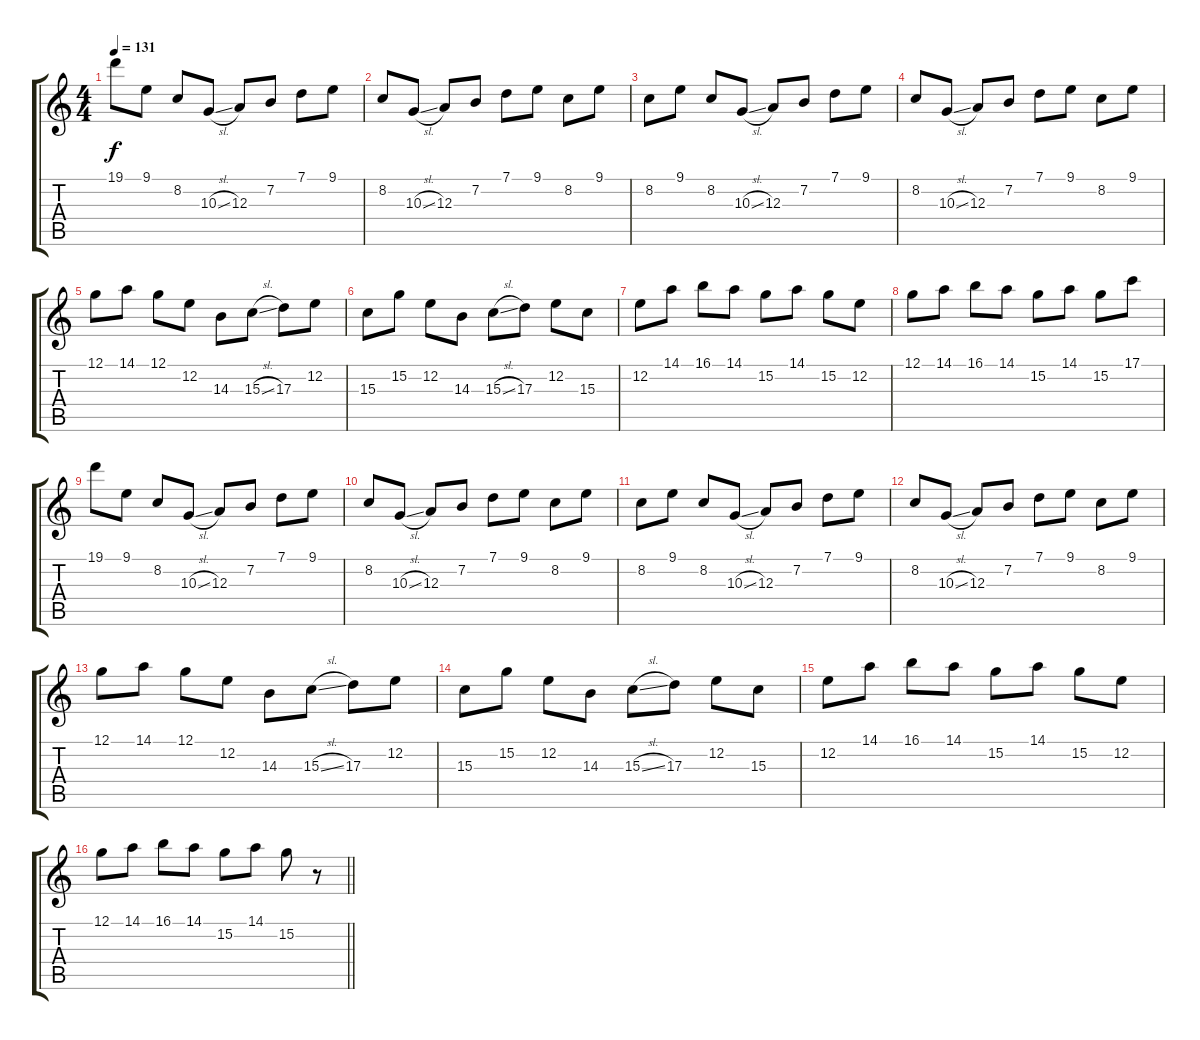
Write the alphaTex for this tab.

\track "" {instrument lead1square}
\staff {score tabs}
\tuning (G4 E4 A3 D3 G2 C2) {hide}
\ts (4 4)
\tempo 131
\clef g2
\ks c
19.1.8{dy f} 9.1.8 8.2.8 10.3{sl}.8 12.3.8 7.2.8 7.1.8 9.1.8 |
8.2.8 10.3{sl}.8 12.3.8 7.2.8 7.1.8 9.1.8 8.2.8 9.1.8 |
8.2.8 9.1.8 8.2.8 10.3{sl}.8 12.3.8 7.2.8 7.1.8 9.1.8 |
8.2.8 10.3{sl}.8 12.3.8 7.2.8 7.1.8 9.1.8 8.2.8 9.1.8 |
12.1.8 14.1.8 12.1.8 12.2.8 14.3.8 15.3{sl}.8 17.3.8 12.2.8 |
15.3.8 15.2.8 12.2.8 14.3.8 15.3{sl}.8 17.3.8 12.2.8 15.3.8 |
12.2.8 14.1.8 16.1.8 14.1.8 15.2.8 14.1.8 15.2.8 12.2.8 |
12.1.8 14.1.8 16.1.8 14.1.8 15.2.8 14.1.8 15.2.8 17.1.8 |
19.1.8 9.1.8 8.2.8 10.3{sl}.8 12.3.8 7.2.8 7.1.8 9.1.8 |
8.2.8 10.3{sl}.8 12.3.8 7.2.8 7.1.8 9.1.8 8.2.8 9.1.8 |
8.2.8 9.1.8 8.2.8 10.3{sl}.8 12.3.8 7.2.8 7.1.8 9.1.8 |
8.2.8 10.3{sl}.8 12.3.8 7.2.8 7.1.8 9.1.8 8.2.8 9.1.8 |
12.1.8 14.1.8 12.1.8 12.2.8 14.3.8 15.3{sl}.8 17.3.8 12.2.8 |
15.3.8 15.2.8 12.2.8 14.3.8 15.3{sl}.8 17.3.8 12.2.8 15.3.8 |
12.2.8 14.1.8 16.1.8 14.1.8 15.2.8 14.1.8 15.2.8 12.2.8 |
\barLineRight lightlight
12.1.8 14.1.8 16.1.8 14.1.8 15.2.8 14.1.8 15.2.8 r.8
